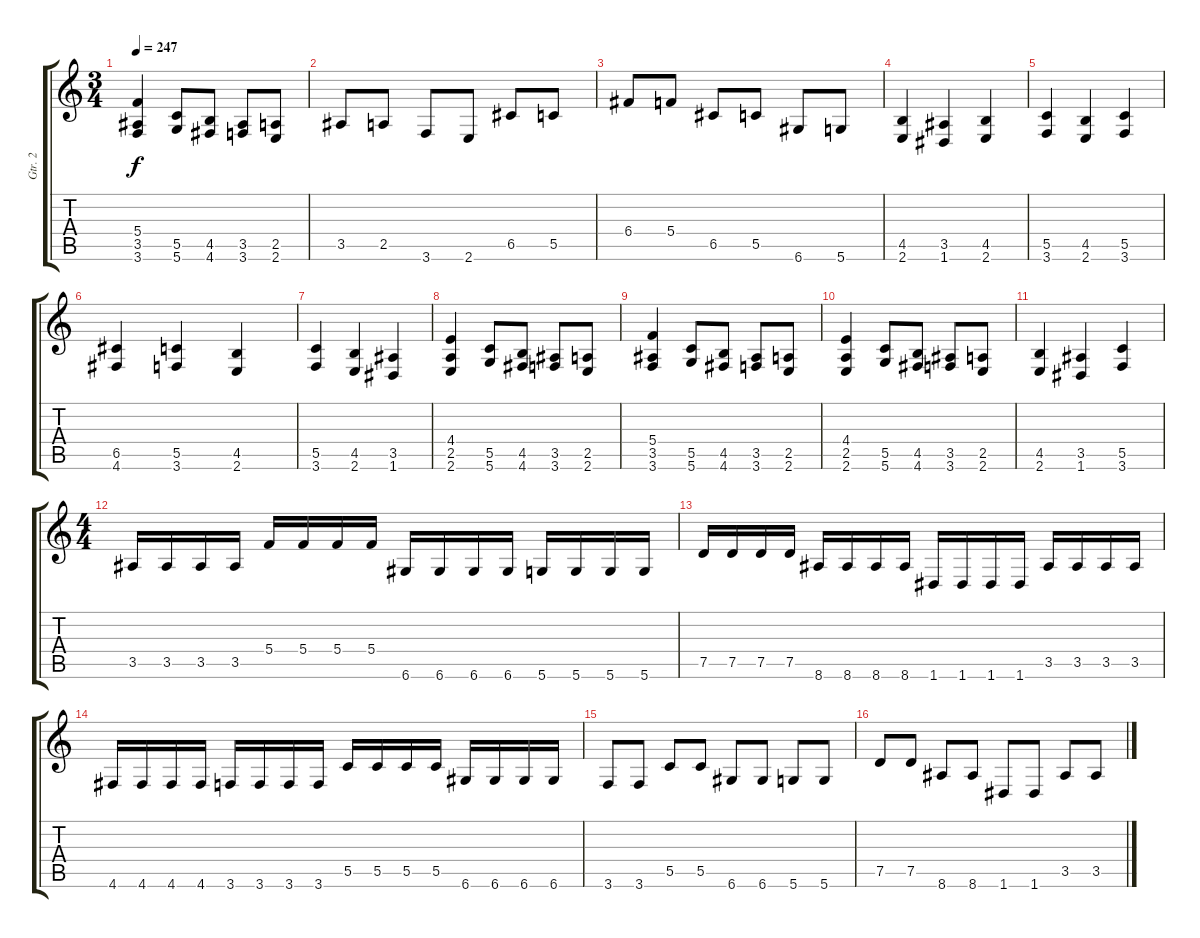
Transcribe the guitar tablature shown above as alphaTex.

\track ("Gtr. 2" "Gtr. 2") {instrument distortionguitar}
\staff {score tabs}
\tuning (D4 A3 F3 C3 G2 D2) {hide}
\ts (3 4)
\tempo 247
\clef g2
\ks c
(5.4 3.5 3.6).4{dy f} (5.5 5.6).8 (4.5 4.6).8 (3.5 3.6).8 (2.5 2.6).8 |
3.5.8 2.5.8 3.6.8 2.6.8 6.5.8 5.5.8 |
6.4.8 5.4.8 6.5.8 5.5.8 6.6.8 5.6.8 |
(4.5 2.6).4 (3.5 1.6).4 (4.5 2.6).4 |
(5.5 3.6).4 (4.5 2.6).4 (5.5 3.6).4 |
(6.5 4.6).4 (5.5 3.6).4 (4.5 2.6).4 |
(5.5 3.6).4 (4.5 2.6).4 (3.5 1.6).4 |
(4.4 2.5 2.6).4 (5.5 5.6).8 (4.5 4.6).8 (3.5 3.6).8 (2.5 2.6).8 |
(5.4 3.5 3.6).4 (5.5 5.6).8 (4.5 4.6).8 (3.5 3.6).8 (2.5 2.6).8 |
(4.4 2.5 2.6).4 (5.5 5.6).8 (4.5 4.6).8 (3.5 3.6).8 (2.5 2.6).8 |
(4.5 2.6).4 (3.5 1.6).4 (5.5 3.6).4 |
\ts (4 4)
3.5.16 3.5.16 3.5.16 3.5.16 5.4.16 5.4.16 5.4.16 5.4.16 6.6.16 6.6.16 6.6.16 6.6.16 5.6.16 5.6.16 5.6.16 5.6.16 |
7.5.16 7.5.16 7.5.16 7.5.16 8.6.16 8.6.16 8.6.16 8.6.16 1.6.16 1.6.16 1.6.16 1.6.16 3.5.16 3.5.16 3.5.16 3.5.16 |
4.6.16 4.6.16 4.6.16 4.6.16 3.6.16 3.6.16 3.6.16 3.6.16 5.5.16 5.5.16 5.5.16 5.5.16 6.6.16 6.6.16 6.6.16 6.6.16 |
3.6.8 3.6.8 5.5.8 5.5.8 6.6.8 6.6.8 5.6.8 5.6.8 |
7.5.8 7.5.8 8.6.8 8.6.8 1.6.8 1.6.8 3.5.8 3.5.8
